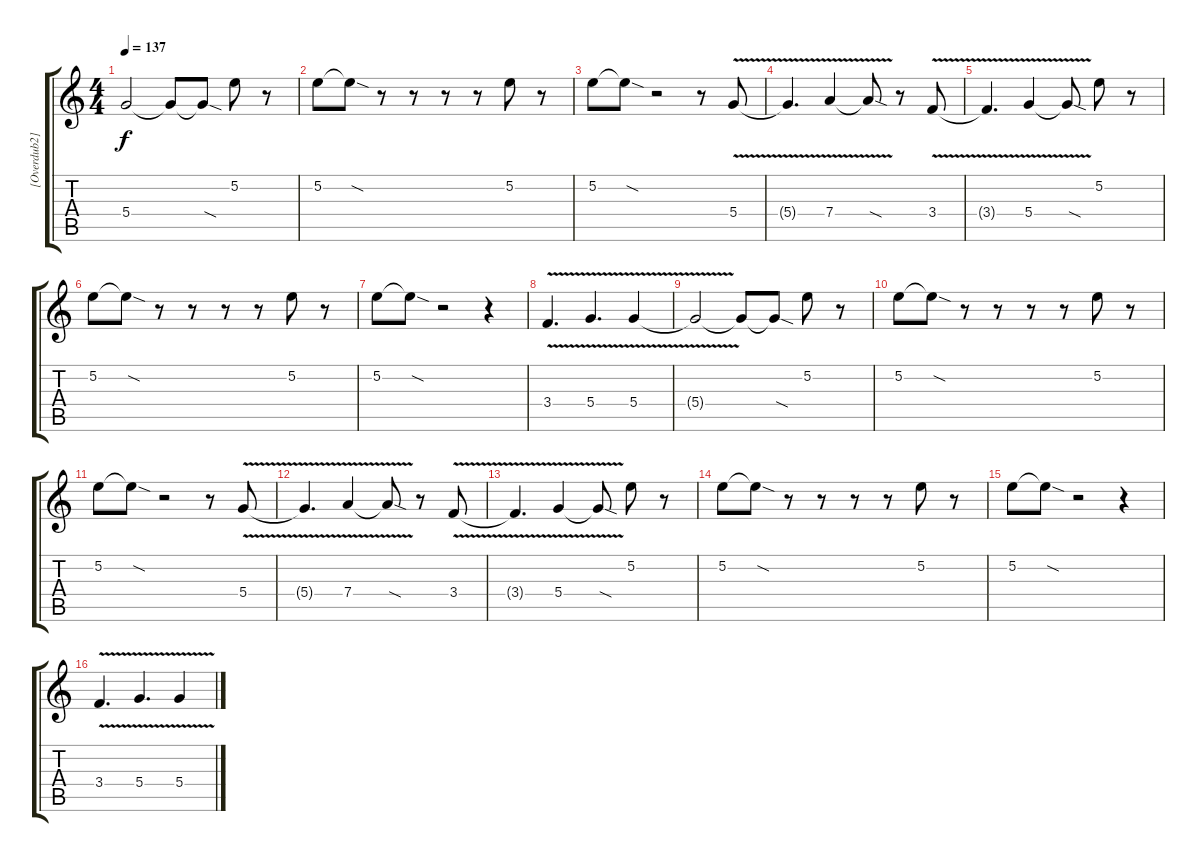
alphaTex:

\track ("[Overdub2]" "[Overdub2]") {instrument distortionguitar}
\staff {score tabs}
\tuning (E4 B3 G3 D3 A2 E2) {hide}
\ts (4 4)
\tempo 137
\clef g2
\ks c
5.4{t}.2{dy f} 5.4{t}.8 5.4{sod t}.8 5.2.8 r.8 |
5.2.8 5.2{sod t}.8 r.8 r.8 r.8 r.8 5.2.8 r.8 |
5.2.8 5.2{sod t}.8 r.2 r.8 5.4{v}.8 |
5.4{t}.4{d} 7.4{v}.4 7.4{sod t}.8 r.8 3.4{v}.8 |
3.4{t}.4{d} 5.4{v}.4 5.4{sod t}.8 5.2.8 r.8 |
5.2.8 5.2{sod t}.8 r.8 r.8 r.8 r.8 5.2.8 r.8 |
5.2.8 5.2{sod t}.8 r.2 r.4 |
3.4{v}.4{d} 5.4{v}.4{d} 5.4{v}.4 |
5.4{t}.2 5.4{t}.8 5.4{sod t}.8 5.2.8 r.8 |
5.2.8 5.2{sod t}.8 r.8 r.8 r.8 r.8 5.2.8 r.8 |
5.2.8 5.2{sod t}.8 r.2 r.8 5.4{v}.8 |
5.4{t}.4{d} 7.4{v}.4 7.4{sod t}.8 r.8 3.4{v}.8 |
3.4{t}.4{d} 5.4{v}.4 5.4{sod t}.8 5.2.8 r.8 |
5.2.8 5.2{sod t}.8 r.8 r.8 r.8 r.8 5.2.8 r.8 |
5.2.8 5.2{sod t}.8 r.2 r.4 |
3.4{v}.4{d} 5.4{v}.4{d} 5.4{v}.4
